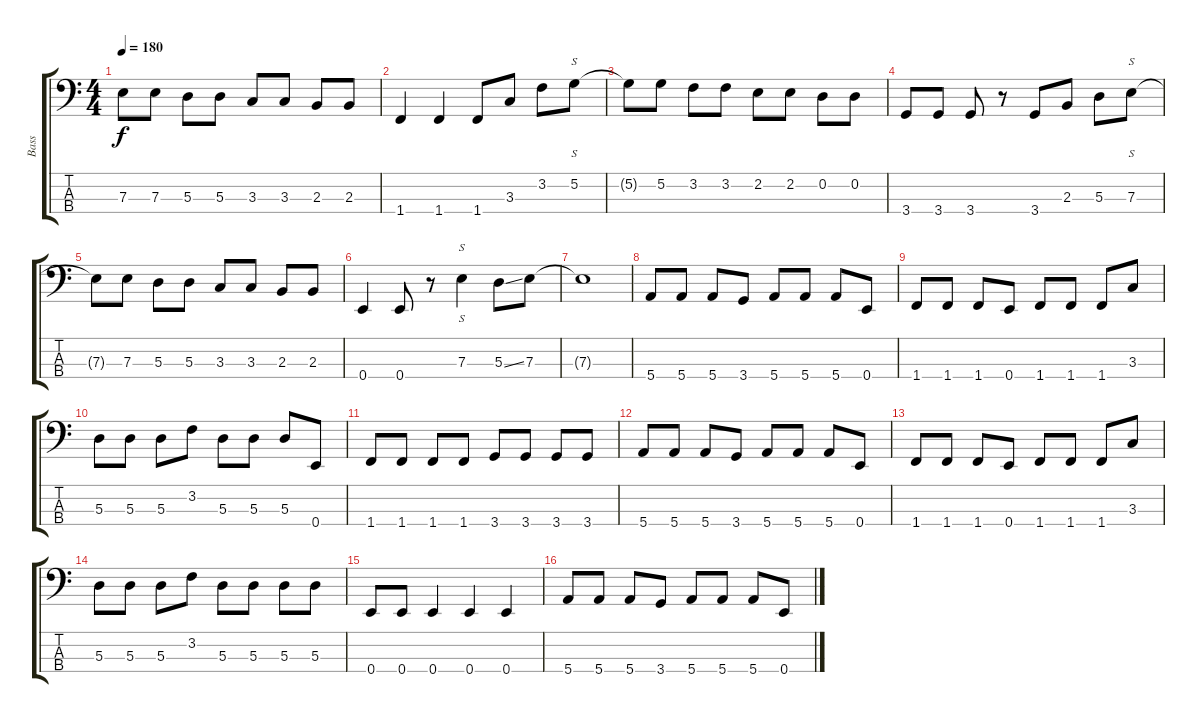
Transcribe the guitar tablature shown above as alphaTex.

\track ("Bass" "Bass") {instrument electricbassfinger}
\staff {score tabs}
\tuning (G2 D2 A1 E1) {hide}
\ts (4 4)
\tempo 180
\clef f4
\ks c
7.3{t}.8{dy f} 7.3.8 5.3.8 5.3.8 3.3.8 3.3.8 2.3.8 2.3.8 |
1.4.4 1.4.4 1.4.8 3.3.8 3.2.8 5.2.8{s} |
5.2{t}.8 5.2.8 3.2.8 3.2.8 2.2.8 2.2.8 0.2.8 0.2.8 |
3.4.8 3.4.8 3.4.8 r.8 3.4.8 2.3.8 5.3.8 7.3.8{s} |
7.3{t}.8 7.3.8 5.3.8 5.3.8 3.3.8 3.3.8 2.3.8 2.3.8 |
0.4.4 0.4.8 r.8 7.3.4{s} 5.3{ss}.8 7.3.8 |
7.3{t}.1 |
5.4.8 5.4.8 5.4.8 3.4.8 5.4.8 5.4.8 5.4.8 0.4.8 |
1.4.8 1.4.8 1.4.8 0.4.8 1.4.8 1.4.8 1.4.8 3.3.8 |
5.3.8 5.3.8 5.3.8 3.2.8 5.3.8 5.3.8 5.3.8 0.4.8 |
1.4.8 1.4.8 1.4.8 1.4.8 3.4.8 3.4.8 3.4.8 3.4.8 |
5.4.8 5.4.8 5.4.8 3.4.8 5.4.8 5.4.8 5.4.8 0.4.8 |
1.4.8 1.4.8 1.4.8 0.4.8 1.4.8 1.4.8 1.4.8 3.3.8 |
5.3.8 5.3.8 5.3.8 3.2.8 5.3.8 5.3.8 5.3.8 5.3.8 |
0.4.8 0.4.8 0.4.4 0.4.4 0.4.4 |
5.4.8 5.4.8 5.4.8 3.4.8 5.4.8 5.4.8 5.4.8 0.4.8
